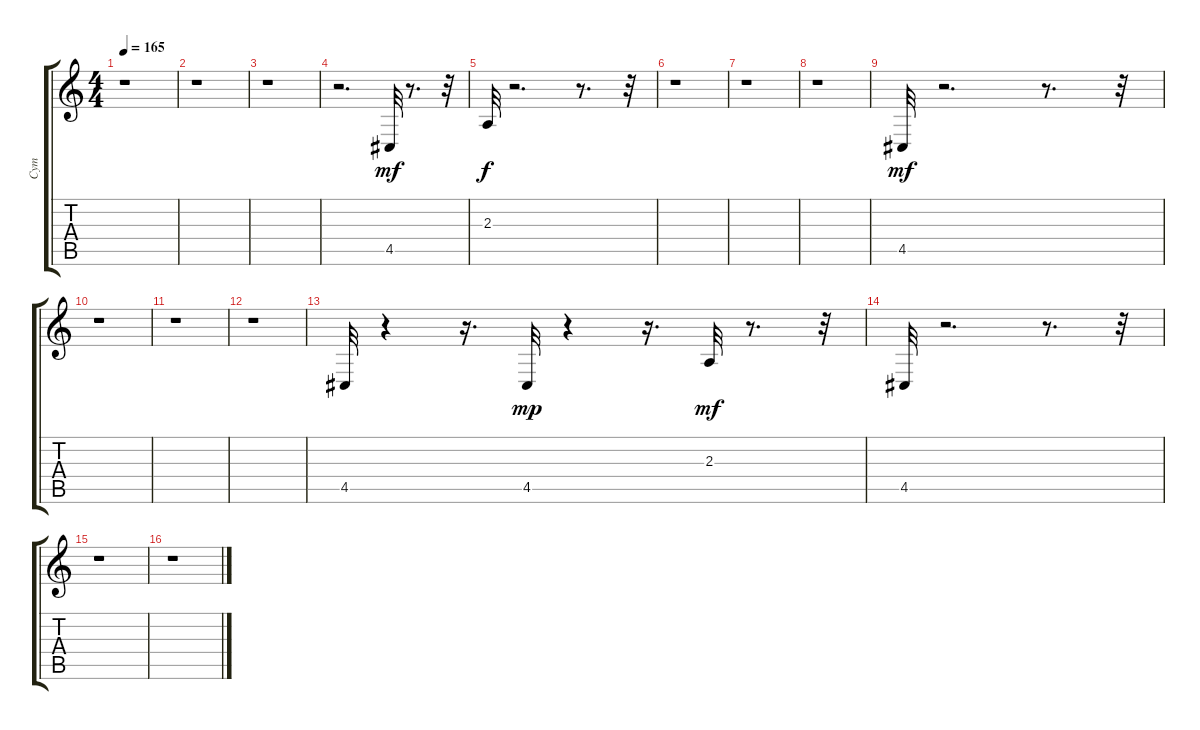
\track ("Cym" "Cym") {instrument acousticgrandpiano}
\staff {score tabs}
\tuning (E4 B3 G3 D3 A2 E2) {hide}
\ts (4 4)
\tempo 165
\clef g2
\ks c
r.1{dy mf} |
r.1 |
r.1 |
r.2{d} 4.5.32 r.8{d} r.32 |
2.3.32{dy f} r.2{d} r.8{d} r.32 |
r.1 |
r.1 |
r.1 |
4.5.32{dy mf} r.2{d} r.8{d} r.32 |
r.1 |
r.1 |
r.1 |
4.5.32 r.4 r.16{d} 4.5.32{dy mp} r.4 r.16{d} 2.3.32{dy mf} r.8{d} r.32 |
4.5.32 r.2{d} r.8{d} r.32 |
r.1 |
r.1
